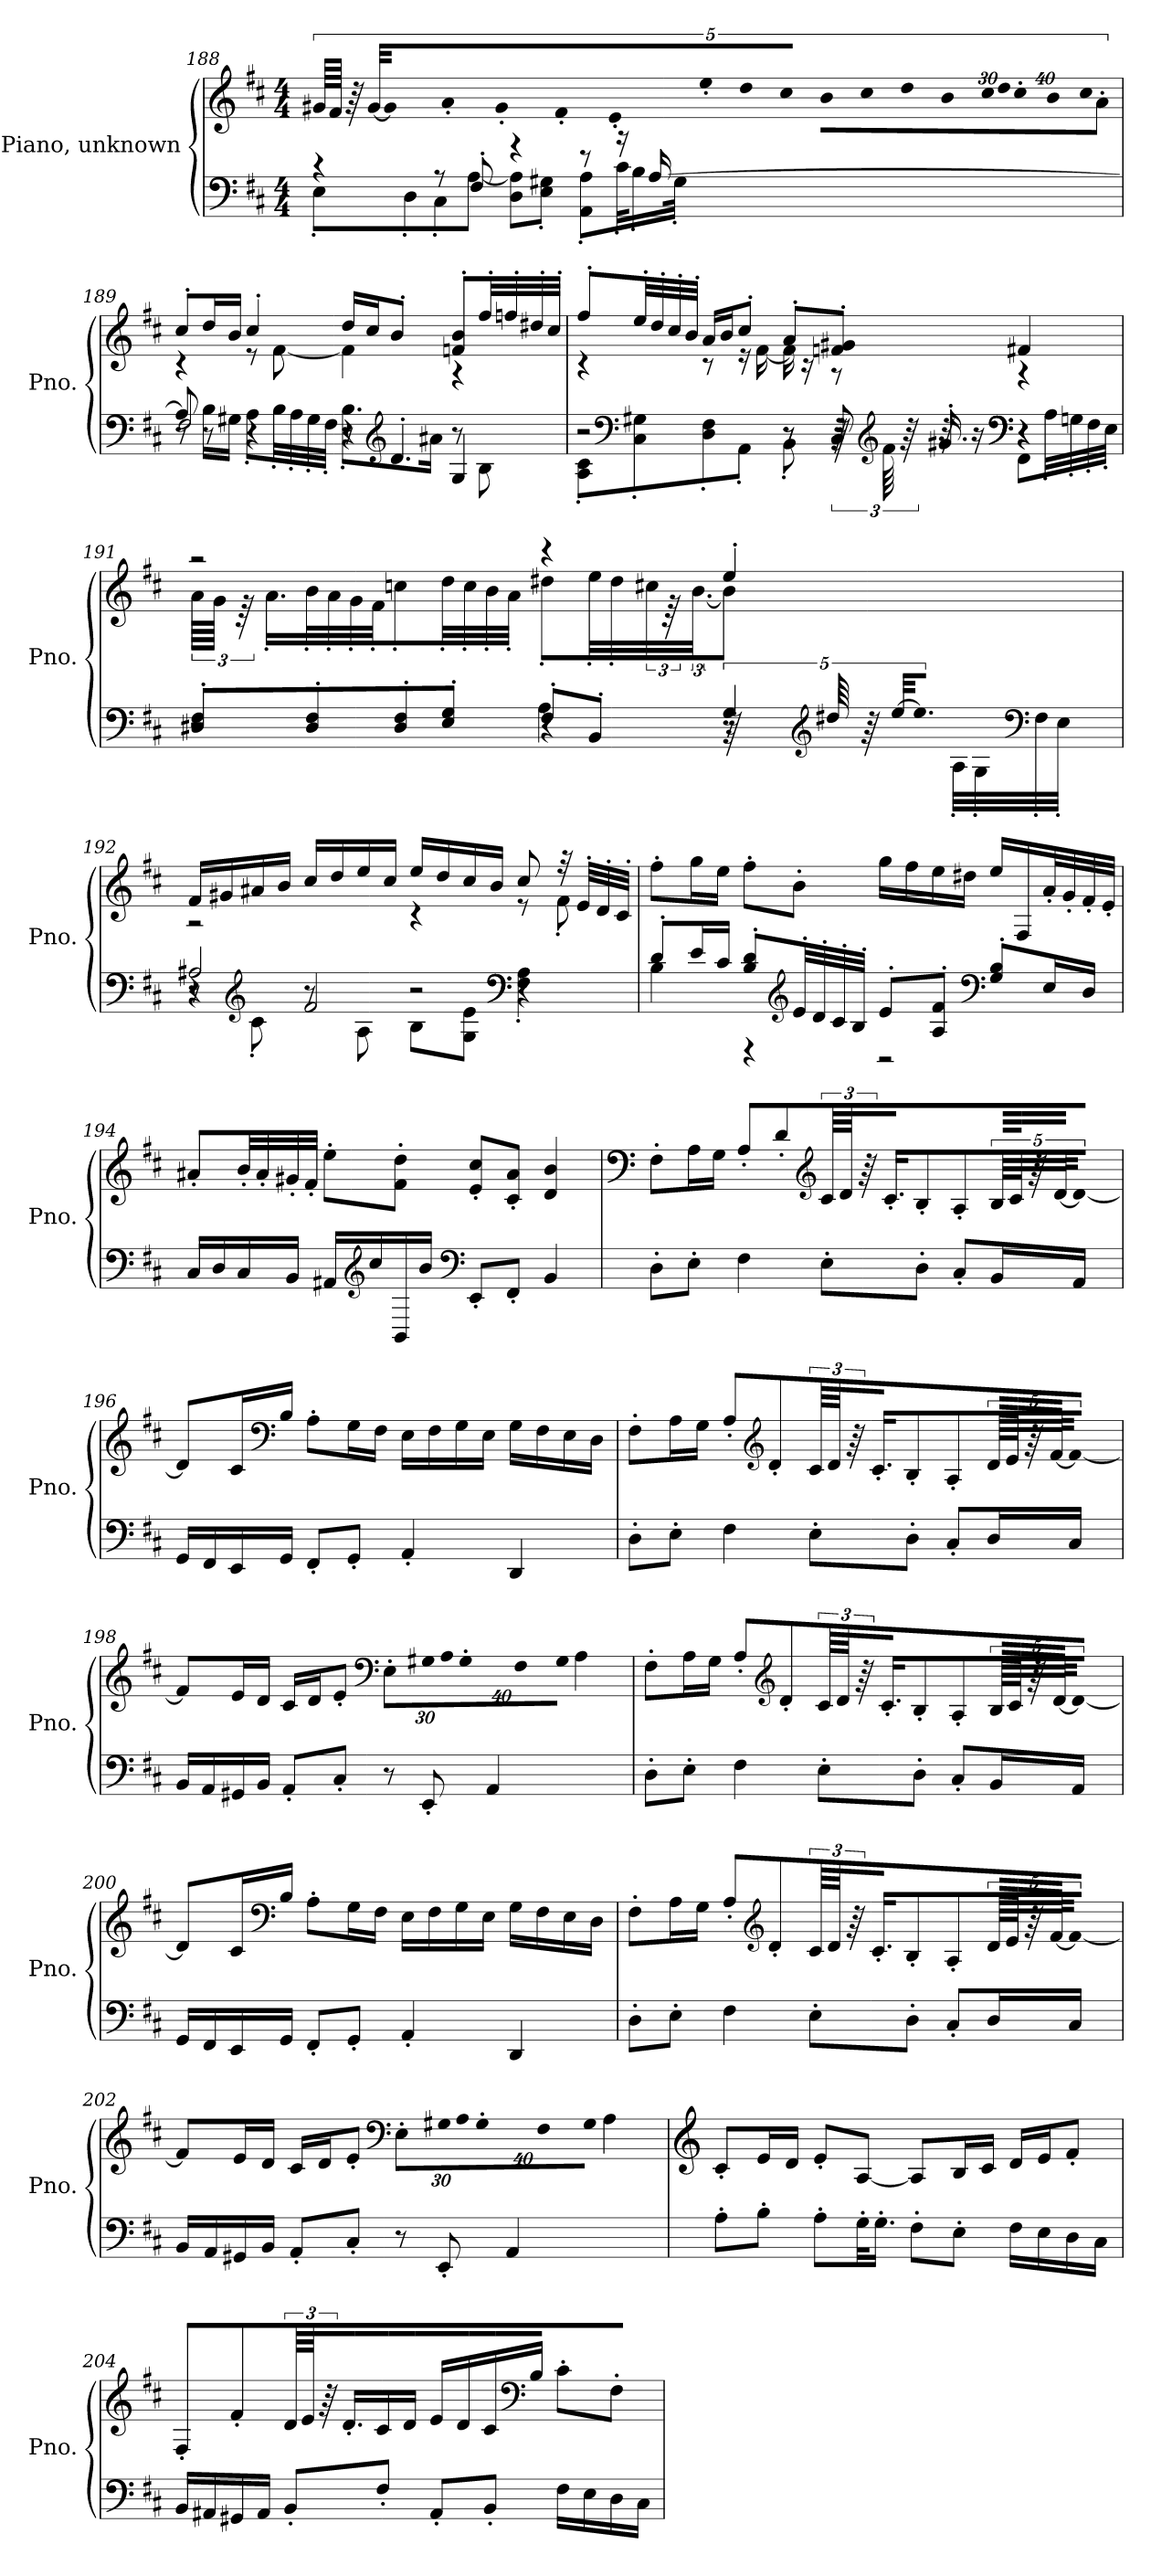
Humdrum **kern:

**kern	**kern
*part1	*part1
*staff2	*staff1
*I"Piano, unknown	*
*I'Pno.	*
!!LO:LB:g=z
*clefF4	*clefG2
*k[f#c#]	*k[f#c#]
*M4/4	*M4/4
=188	=188
*^	*
4r	8E'\L	80g#X/LLLL
.	.	80f#/JJJJ
.	.	80r
.	.	[40g#/KLL
.	.	16g#/]
.	8D'\	32a'/L
.	.	32g#'/
.	.	32f#'/
.	.	32e'/JJ
8r	8C#'\	8ee'/
8F#'/	[8A\J	16dd/L
.	.	16cc#/JJ
4r	8D\ 8A\]L	16b\LL
.	.	16cc#\
.	8E\' 8G#X\'J	16dd\
.	.	16b\
*	*	*Xbrackettup
!	!	!LO:N:vis=64
8r	8AA\' 8A\'L	960%17cc#\KL
!	!	!LO:N:vis=32
.	.	640%23dd\
!	!	!LO:N:vis=64
.	.	960%17cc#'\L
!	!	!LO:N:vis=64
.	.	960%17b\J
!	!	!LO:N:vis=32
.	.	640%23cc#\JJ
16r	32c#'\KL	8a'\J
.	16B'\	.
[16A/	.	.
.	32G#'\JJk	.
!!LO:LB:g=z
=189	=189	=189
*	*^	*^
8A/]	8r	2F#/	8cc#'/L	4r
8r	16B\LL	.	16dd/L	.
.	16G#X\JJ	.	16b/JJ	.
4r	8A'\L	.	4cc#'/	8r
.	32B'\LL	.	.	[8f#\
.	32A'\	.	.	.
.	32G#'\	.	.	.
.	32F#'\JJJ	.	.	.
8r	8.B'\L	4r	16dd/LL	4f#\]
.	.	.	16cc#/J	.
*clefG2	*	*	*	*
4.d'/	.	.	8b'/J	.
.	16a#X\Jk	.	.	.
.	8r	4G#/	8fn/' 8b/'L	4r
.	8B\	.	32ff#'/LL	.
.	.	.	32ffn'/	.
.	.	.	32dd#X'/	.
.	.	.	32cc#'/JJJ	.
!!LO:LB:g=z	!!
=190	=190	=190	=190	=190
2r	8A\' 8c#\'L	2r	8ff#'/L	4r
*clefF4	*	*	*	*
.	8C#\' 8G#X\'	.	32ee'/LL	.
.	.	.	32dd'/	.
.	.	.	32cc#'/	.
.	.	.	32b'/JJJ	.
.	8D\' 8F#\'	.	16a/LL	8r
.	.	.	16b/J	.
.	8AA'\J	.	8cc#'/J	16r
.	.	.	.	[16f#\
8r	8BB'\	8r	8a'/L	16f#\]
.	.	.	.	16r
32r	96r	8C#/	8fn/' 8g#X/'J	8r
*clefG2	*	*	*	*
.	96f#\	.	.	.
.	96r	.	.	.
16.g#X'/	32r	.	.	.
.	16r	.	.	.
*clefF4	*	*	*	*
4r	8FF#\L	4r	4f#X/	4r
.	32A'\LL	.	.	.
.	32Gn'\	.	.	.
.	32F#'\	.	.	.
.	32E'\JJJ	.	.	.
!!LO:PB:g=z	!!
=191	=191	=191	=191	=191
*	*	*	*	*brackettup
8D#X/' 8F#/'L	2r	2r	2r	96a\LLLL
.	.	.	.	96g\JJJJ
.	.	.	.	96r
.	.	.	.	16.a'\LL
8D#/' 8F#/'	.	.	.	32b'\L
.	.	.	.	32a'\
.	.	.	.	32g'\
.	.	.	.	32f#'\JJ
8D#/' 8F#/'	.	.	.	8ccn'\
8E/' 8G/'J	.	.	.	32dd'\LL
.	.	.	.	32cc'\
.	.	.	.	32b'\
.	.	.	.	32a'\JJJ
8F#'/L	4A\	4r	4r	8dd#X'\L
8BB'/J	.	.	.	32ee'\LL
.	.	.	.	32dd#'\
.	.	.	.	48cc#X\JJJ
.	.	.	.	96r
.	.	.	.	[48.b\
80r	8r	4G/	4ee'/	4b\]
*clefG2	*	*	*	*
80dd#X/	.	.	.	.
80r	.	.	.	.
[40ee/KKL	.	.	.	.
8.ee/J]	.	.	.	.
.	32A'\LLL	.	.	.
.	32G'\	.	.	.
*clefF4	*	*	*	*
.	32F#'\	.	.	.
.	32E'\JJJ	.	.	.
!!LO:LB:g=z	!!
=192	=192	=192	=192	=192
4r	8r	2A#X/	16f#/LL	2r
.	.	.	16g#X/	.
*clefG2	*	*	*	*
.	8c#'\	.	16a#X/	.
.	.	.	16b/JJ	.
2f#/	8r	.	16cc#/LL	.
.	.	.	16dd/	.
.	8A#\	.	16ee/	.
.	.	.	16cc#/JJ	.
.	8B\L	2r	16ee/LL	4r
.	.	.	16dd/	.
.	8G\ 8e\J	.	16cc#/	.
.	.	.	16b/JJ	.
*clefF4	*	*	*	*
4r	4F#\' 4A#\'	.	8cc#/	8r
.	.	.	32r	8f#'\
.	.	.	32e'/LLL	.
.	.	.	32d'/	.
.	.	.	32c#'/JJJ	.
*	*v	*v	*	*
*	*	*v	*v
=193	=193	=193
8d'/L	4B\	8ff#'\L
16e/L	.	16gg\L
16c#/JJ	.	16ee\JJ
8B/' 8d/'L	4r	8ff#'\L
*clefG2	*	*
32e'/LL	.	8b'\J
32d'/	.	.
32c#'/	.	.
32B'/JJJ	.	.
8e'/L	2r	16gg\LL
.	.	16ff#\
8A/' 8f#/'J	.	16ee\
.	.	16dd#X\JJ
*clefF4	*	*
8G/' 8B/'L	.	16ee/LL
.	.	16F#/
16E/L	.	32a'/L
.	.	32g'/
16D/JJ	.	32f#'/
.	.	32e'/JJJ
*v	*v	*
!!LO:LB:g=z
=194	=194
16C#/LL	8a#X'/L
16D/	.
16C#/	32b'/LL
.	32a#'/
16BB/JJ	32g#X'/
.	32f#'/JJJ
16AA#X/LL	8ee'\L
*clefG2	*
16cc#/	.
16BB/	8f#\' 8dd\'J
16b/JJ	.
*clefF4	*
8EE'/L	8e/' 8cc#/'L
8FF#'/J	8c#/' 8a#/'J
4BB/	4d/ 4b/
=195	=195
*	*clefF4
8D'\L	8F#'\L
8E'\J	16A\L
.	16G\JJ
4F#\	8A'\L
.	8d'\
*	*clefG2
8E'\L	96c#\LLL
.	96d\JJJJ
.	96r
.	16.c#'/KL
8D'\J	8B'/
8C#'/L	8A'/
16BB/L	80B/LLL
.	80c#/JJJJ
.	80r
.	[40d/KLL
16AA/JJ	16d/JJ_
!!LO:LB:g=z
=196	=196
16GG/LL	8d/L]
16FF#/	.
16EE/	16c#/L
*	*clefF4
16GG/JJ	16B/JJ
8FF#'/L	8A'\L
8GG'/J	16G\L
.	16F#\JJ
4AA'/	16E\LL
.	16F#\
.	16G\
.	16E\JJ
4DD/	16G\LL
.	16F#\
.	16E\
.	16D\JJ
=197	=197
8D'\L	8F#'\L
8E'\J	16A\L
.	16G\JJ
4F#\	8A'/L
*	*clefG2
.	8d'/
8E'\L	96c#/LLL
.	96d/JJJJ
.	96r
.	16.c#'/KL
8D'\J	8B'/
8C#'/L	8A'/
16D/L	80d/LLL
.	80e/JJJJ
.	80r
.	[40f#/KLL
16C#/JJ	16f#/JJ_
!!LO:LB:g=z
=198	=198
16BB/LL	8f#/L]
16AA/	.
16GG#X/	16e/L
16BB/JJ	16d/JJ
8AA'/L	16c#/LL
.	16d/J
8C#'/J	8e'/J
*	*clefF4
8r	8E'\L
*	*Xbrackettup
!	!LO:N:vis=64
8EE'/	960%17G#X\KLL
!	!LO:N:vis=32
.	640%23A\
!	!LO:N:vis=64
.	960%17G#'\L
!	!LO:N:vis=64
.	960%17F#\J
!	!LO:N:vis=32
.	640%23G#\JJJ
4AA/	4A\
=199	=199
8D'\L	8F#'\L
8E'\J	16A\L
.	16G\JJ
4F#\	8A'/L
*	*clefG2
.	8d'/
*	*brackettup
8E'\L	96c#/LLL
.	96d/JJJJ
.	96r
.	16.c#'/KL
8D'\J	8B'/
8C#'/L	8A'/
16BB/L	80B/LLL
.	80c#/JJJJ
.	80r
.	[40d/KLL
16AA/JJ	16d/JJ_
!!LO:LB:g=z
=200	=200
16GG/LL	8d/L]
16FF#/	.
16EE/	16c#/L
*	*clefF4
16GG/JJ	16B/JJ
8FF#'/L	8A'\L
8GG'/J	16G\L
.	16F#\JJ
4AA'/	16E\LL
.	16F#\
.	16G\
.	16E\JJ
4DD/	16G\LL
.	16F#\
.	16E\
.	16D\JJ
=201	=201
8D'\L	8F#'\L
8E'\J	16A\L
.	16G\JJ
4F#\	8A'/L
*	*clefG2
.	8d'/
8E'\L	96c#/LLL
.	96d/JJJJ
.	96r
.	16.c#'/KL
8D'\J	8B'/
8C#'/L	8A'/
16D/L	80d/LLL
.	80e/JJJJ
.	80r
.	[40f#/KLL
16C#/JJ	16f#/JJ_
!!LO:PB:g=z
=202	=202
16BB/LL	8f#/L]
16AA/	.
16GG#X/	16e/L
16BB/JJ	16d/JJ
8AA'/L	16c#/LL
.	16d/J
8C#'/J	8e'/J
*	*clefF4
8r	8E'\L
*	*Xbrackettup
!	!LO:N:vis=64
8EE'/	960%17G#X\KLL
!	!LO:N:vis=32
.	640%23A\
!	!LO:N:vis=64
.	960%17G#'\L
!	!LO:N:vis=64
.	960%17F#\J
!	!LO:N:vis=32
.	640%23G#\JJJ
4AA/	4A\
=203	=203
*	*clefG2
8A'\L	8c#'/L
8B'\J	16e/L
.	16d/JJ
8A'\L	8e'/L
32G'\KL	[8A/J
16.G'\JJ	.
8F#'\L	8A/L]
8E'\J	16B/L
.	16c#/JJ
16F#\LL	16d/LL
16E\	16e/J
16D\	8f#'/J
16C#\JJ	.
!!LO:LB:g=z
=204	=204
16BB/LL	8F#'/L
16AA#X/	.
16GG#X/	8f#'/
16AA#/JJ	.
*	*brackettup
8BB'/L	96d/LLL
.	96e/JJJJ
.	96r
.	16.d'/LL
8F#'/J	16c#/
.	16d/JJ
8AA#'/L	16e/LL
.	16d/
8BB'/J	16c#/
*	*clefF4
.	16B/JJ
16F#\LL	8c#'\L
16E\	.
16D\	8F#'\J
16C#\JJ	.
=	=
*-	*-
